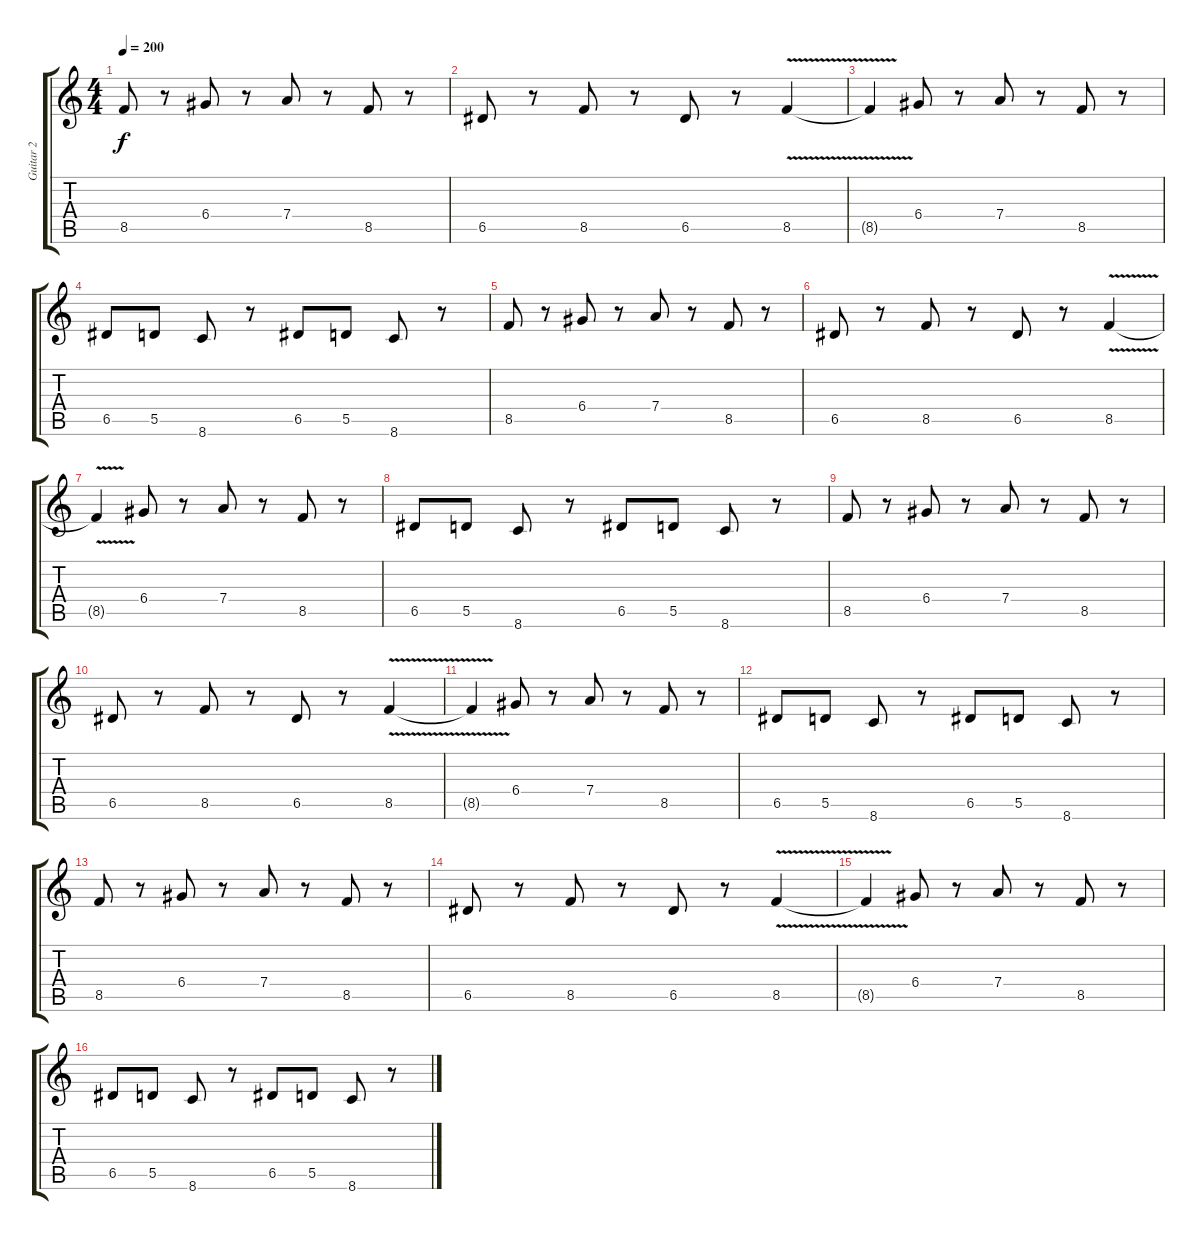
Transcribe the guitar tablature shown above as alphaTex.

\track ("Guitar 2" "Guitar 2") {instrument distortionguitar}
\staff {score tabs}
\tuning (E4 B3 G3 D3 A2 E2) {hide}
\ts (4 4)
\tempo 200
\clef g2
\ks c
8.5.8{dy f} r.8 6.4.8 r.8 7.4.8 r.8 8.5.8 r.8 |
6.5.8 r.8 8.5.8 r.8 6.5.8 r.8 8.5{v}.4 |
8.5{t}.4 6.4.8 r.8 7.4.8 r.8 8.5.8 r.8 |
6.5.8 5.5.8 8.6.8 r.8 6.5.8 5.5.8 8.6.8 r.8 |
8.5.8 r.8 6.4.8 r.8 7.4.8 r.8 8.5.8 r.8 |
6.5.8 r.8 8.5.8 r.8 6.5.8 r.8 8.5{v}.4 |
8.5{t}.4 6.4.8 r.8 7.4.8 r.8 8.5.8 r.8 |
6.5.8 5.5.8 8.6.8 r.8 6.5.8 5.5.8 8.6.8 r.8 |
8.5.8 r.8 6.4.8 r.8 7.4.8 r.8 8.5.8 r.8 |
6.5.8 r.8 8.5.8 r.8 6.5.8 r.8 8.5{v}.4 |
8.5{t}.4 6.4.8 r.8 7.4.8 r.8 8.5.8 r.8 |
6.5.8 5.5.8 8.6.8 r.8 6.5.8 5.5.8 8.6.8 r.8 |
8.5.8 r.8 6.4.8 r.8 7.4.8 r.8 8.5.8 r.8 |
6.5.8 r.8 8.5.8 r.8 6.5.8 r.8 8.5{v}.4 |
8.5{t}.4 6.4.8 r.8 7.4.8 r.8 8.5.8 r.8 |
6.5.8 5.5.8 8.6.8 r.8 6.5.8 5.5.8 8.6.8 r.8
